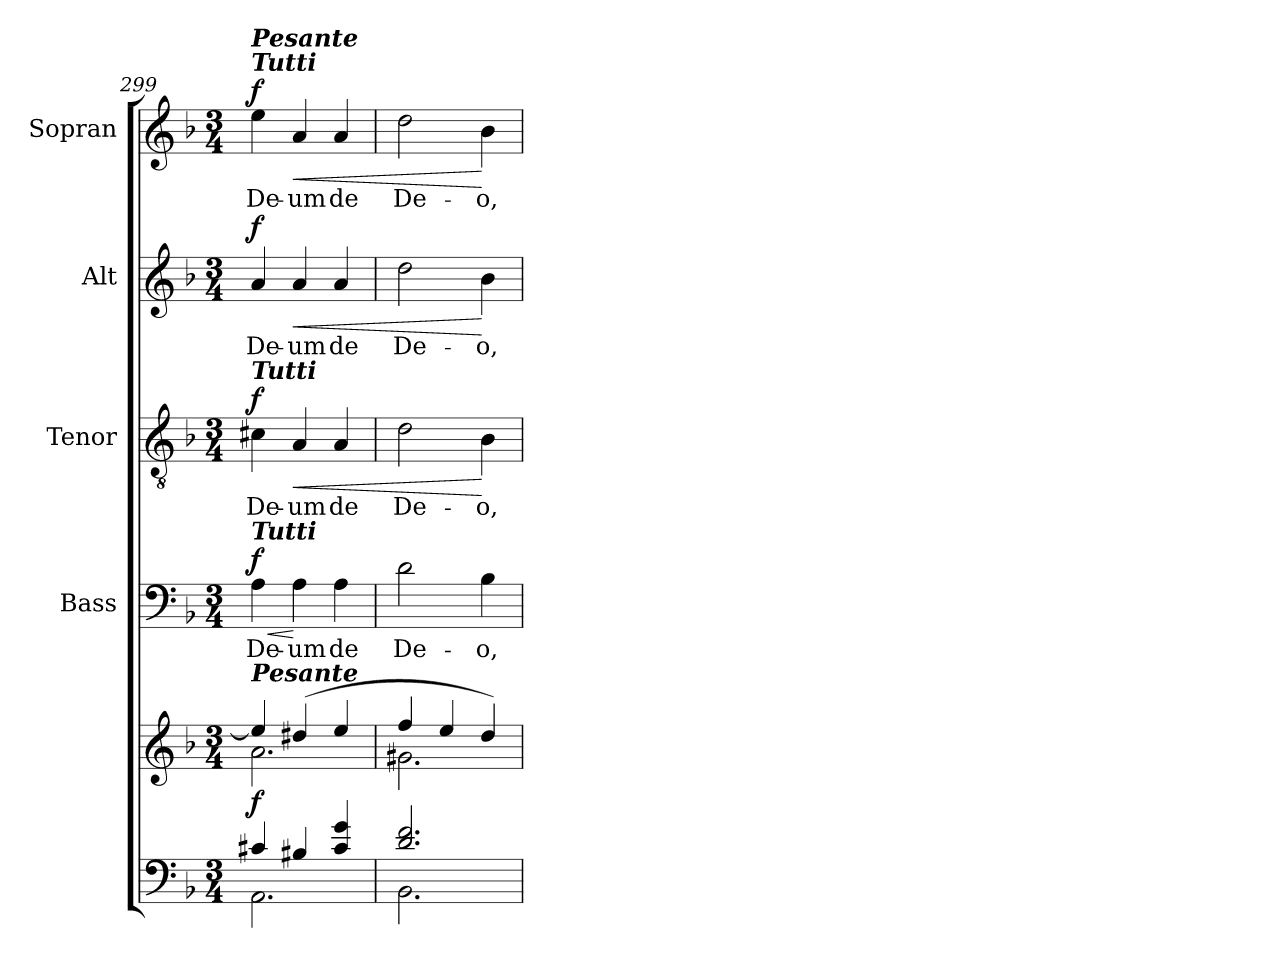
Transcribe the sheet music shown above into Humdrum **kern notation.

**kern	**kern	**dynam	**kern	**text	**dynam	**kern	**text	**dynam	**kern	**text	**dynam	**kern	**text	**dynam
*part5	*part5	*part5	*part4	*part4	*part4	*part3	*part3	*part3	*part2	*part2	*part2	*part1	*part1	*part1
*staff6	*staff5	*staff5/6	*staff4	*staff4	*staff4	*staff3	*staff3	*staff3	*staff2	*staff2	*staff2	*staff1	*staff1	*staff1
*	*	*	*I"Bass	*	*	*I"Tenor	*	*	*I"Alt	*	*	*I"Sopran	*	*
*	*	*	*I'B.	*	*	*I'T.	*	*	*I'A.	*	*	*I'S.	*	*
*clefF4	*clefG2	*	*clefF4	*	*	*clefGv2	*	*	*clefG2	*	*	*clefG2	*	*
*k[b-]	*k[b-]	*	*k[b-]	*	*	*k[b-]	*	*	*k[b-]	*	*	*k[b-]	*	*
*F:	*F:	*	*F:	*	*	*F:	*	*	*F:	*	*	*F:	*	*
*M3/4	*M3/4	*	*M3/4	*	*	*M3/4	*	*	*M3/4	*	*	*M3/4	*	*
=299	=299	=299	=299	=299	=299	=299	=299	=299	=299	=299	=299	=299	=299	=299
*^	*^	*	*	*	*	*	*	*	*	*	*	*	*	*
!	!	!	!	!	!	!	!	!	!	!	!	!	!	!LO:TX:a:Bi:t=Tutti	!	!
!	!	!	!	!	!	!	!	!	!	!	!	!	!	!LO:TX:a:Bi:t=Pesante	!	!
!	!	!	!	!	!	!	!	!LO:TX:a:Bi:t=Tutti	!	!	!	!	!	!	!	!
!	!	!	!	!	!LO:TX:a:Bi:t=Tutti	!	!	!	!	!	!	!	!	!	!	!
!	!	!LO:TX:a:Bi:t=Pesante	!	!	!	!	!	!	!	!	!	!	!	!	!	!
!	!	!	!	!LO:DY:b	!	!LO:LY:b	!LO:HP:b	!	!LO:LY:b	!	!	!LO:LY:b	!	!	!LO:LY:b	!
!	!	!	!	!	!	!	!LO:DY:n=1:a	!	!	!LO:DY:a	!	!	!LO:DY:a	!	!	!LO:DY:a
4c#X/	2.AA\	4ee/]	2.a\	f	4A\	De-	< f	4c#X\	De-	f	4a/	De-	f	4ee\	De-	f
!	!	!	!	!	!	!LO:LY:b	!	!	!LO:LY:b	!LO:HP:b	!	!LO:LY:b	!LO:HP:b	!	!LO:LY:b	!LO:HP:b
4B#X/	.	(4dd#X/	.	.	4A\	-um	[	4A/	-um	<	4a/	-um	<	4a/	-um	<
!	!	!	!	!	!	!LO:LY:b	!	!	!LO:LY:b	!	!	!LO:LY:b	!	!	!LO:LY:b	!
4c#/ 4g/	.	4ee/	.	.	4A\	de	.	4A/	de	.	4a/	de	.	4a/	de	.
!!LO:PB:g=z
=300	=300	=300	=300	=300	=300	=300	=300	=300	=300	=300	=300	=300	=300	=300	=300	=300
!	!	!	!	!	!	!LO:LY:b	!	!	!LO:LY:b	!	!	!LO:LY:b	!	!	!LO:LY:b	!
2.d/ 2.f/	2.BB-\	4ff/	2.g#X\	.	2d\	De-	.	2d\	De-	.	2dd\	De-	.	2dd\	De-	.
.	.	4ee/	.	.	.	.	.	.	.	.	.	.	.	.	.	.
!	!	!	!	!	!	!LO:LY:b	!	!	!LO:LY:b	!	!	!LO:LY:b	!	!	!LO:LY:b	!
.	.	4dd/)	.	.	4B-\	-o,	.	4B-\	-o,	[	4b-\	-o,	[	4b-\	-o,	[
*v	*v	*	*	*	*	*	*	*	*	*	*	*	*	*	*	*
*	*v	*v	*	*	*	*	*	*	*	*	*	*	*	*	*
=	=	=	=	=	=	=	=	=	=	=	=	=	=	=
*-	*-	*-	*-	*-	*-	*-	*-	*-	*-	*-	*-	*-	*-	*-
